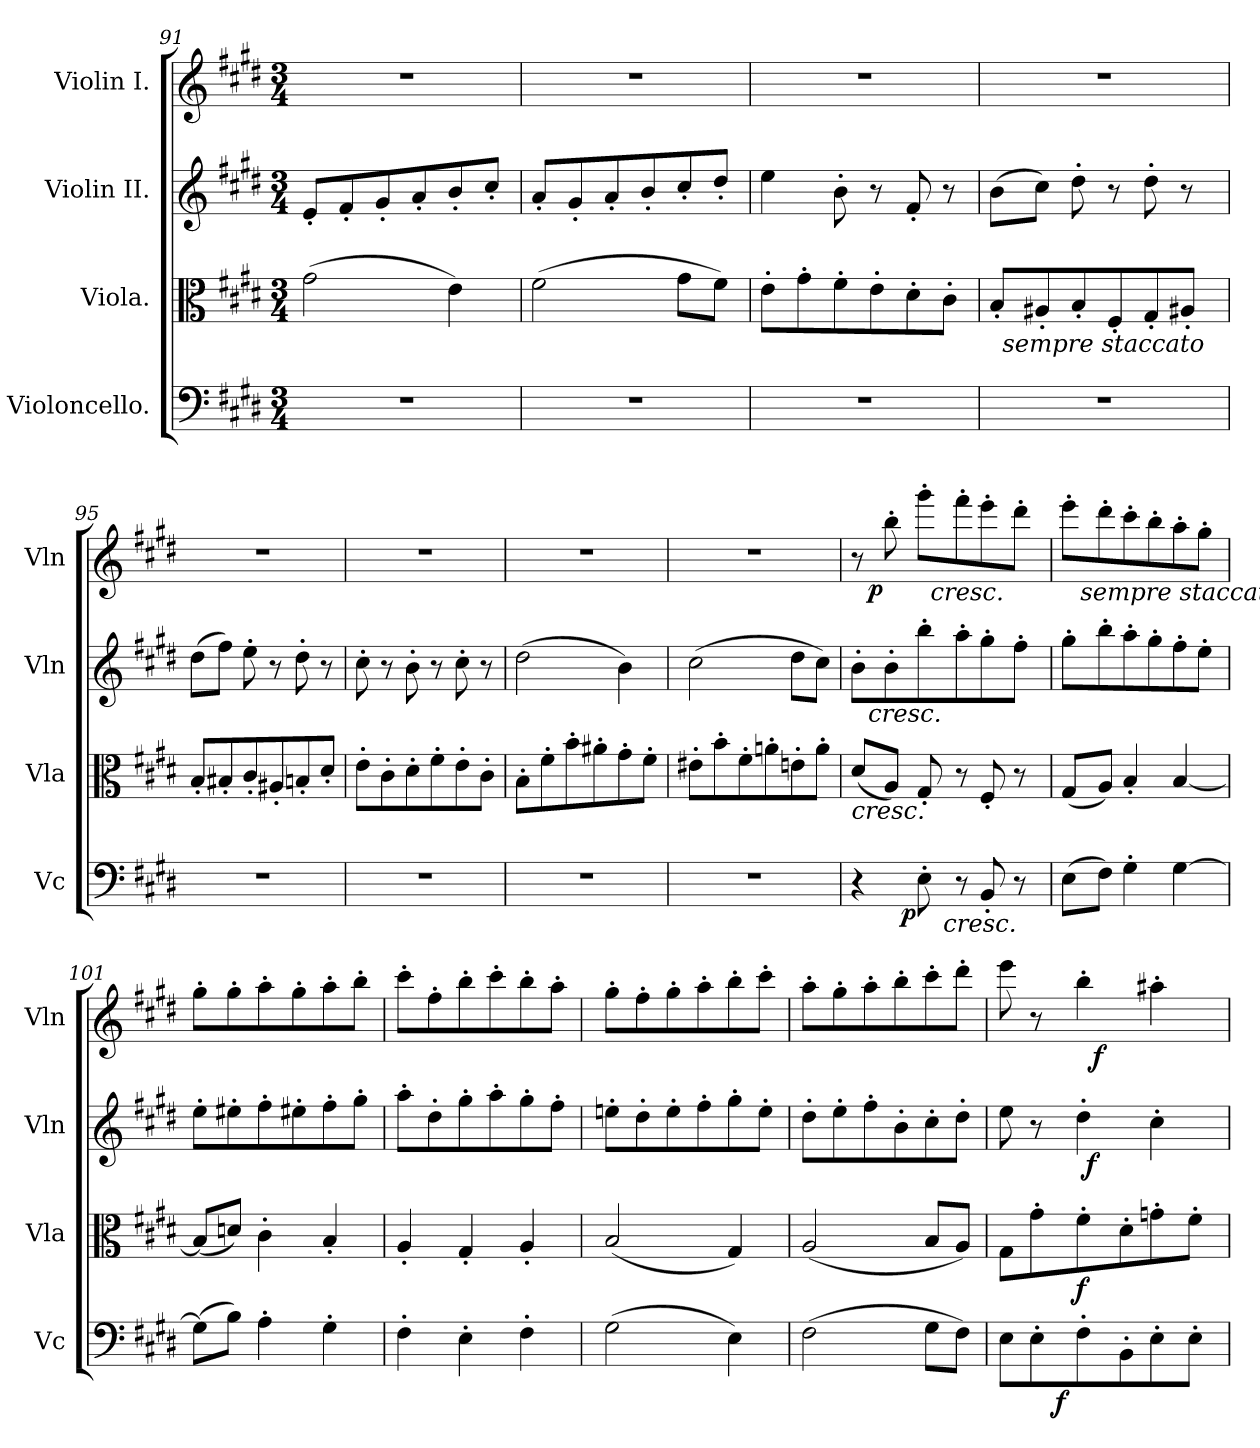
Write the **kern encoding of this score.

**kern	**dynam	**kern	**dynam	**kern	**dynam	**kern	**dynam
*part4	*part4	*part3	*part3	*part2	*part2	*part1	*part1
*staff4	*staff4	*staff3	*staff3	*staff2	*staff2	*staff1	*staff1
*I"Violoncello.	*	*I"Viola.	*	*I"Violin II.	*	*I"Violin I.	*
*I'Vc	*	*I'Vla	*	*I'Vln	*	*I'Vln	*
!!LO:PB:g=z
*clefF4	*	*clefC3	*	*clefG2	*	*clefG2	*
*k[f#c#g#d#]	*	*k[f#c#g#d#]	*	*k[f#c#g#d#]	*	*k[f#c#g#d#]	*
*E:	*	*E:	*	*E:	*	*E:	*
*M3/4	*	*M3/4	*	*M3/4	*	*M3/4	*
=91	=91	=91	=91	=91	=91	=91	=91
2.r	.	(>2g#\	.	8e'</L	.	2.r	.
.	.	.	.	8f#'</	.	.	.
.	.	.	.	8g#'</	.	.	.
.	.	.	.	8a'</	.	.	.
.	.	4e\)	.	8b'</	.	.	.
.	.	.	.	8cc#'</J	.	.	.
=92	=92	=92	=92	=92	=92	=92	=92
2.r	.	(>2f#\	.	8a'</L	.	2.r	.
.	.	.	.	8g#'</	.	.	.
.	.	.	.	8a'</	.	.	.
.	.	.	.	8b'</	.	.	.
.	.	8g#\L	.	8cc#'</	.	.	.
.	.	8f#\J)	.	8dd#'</J	.	.	.
=93	=93	=93	=93	=93	=93	=93	=93
2.r	.	8e'>\L	.	4ee\	.	2.r	.
.	.	8g#'>\	.	.	.	.	.
.	.	8f#'>\	.	8b'>\	.	.	.
.	.	8e'>\	.	8r	.	.	.
.	.	8d#'>\	.	8f#'</	.	.	.
.	.	8c#'>\J	.	8r	.	.	.
=94	=94	=94	=94	=94	=94	=94	=94
*	*	*^	*	*	*	*	*
2.r	.	8B'</L	48ryy	.	(>8b\L	.	2.r	.
!	!	!	!LO:TX:b:i:t=sempre staccato	!	!	!	!	!
.	.	.	3%2ryy	.	.	.	.	.
.	.	8A#X'</	.	.	8cc#\J)	.	.	.
.	.	8B'</	.	.	8dd#'>\	.	.	.
.	.	8F#'</	.	.	8r	.	.	.
.	.	8G#'</	.	.	8dd#'>\	.	.	.
.	.	8A#X'</J	.	.	8r	.	.	.
.	.	.	24.ryy	.	.	.	.	.
*	*	*v	*v	*	*	*	*	*
=95	=95	=95	=95	=95	=95	=95	=95
2.r	.	8B'</L	.	(>8dd#\L	.	2.r	.
.	.	8B#X'</	.	8ff#\J)	.	.	.
.	.	8c#'</	.	8ee'>\	.	.	.
.	.	8A#X'</	.	8r	.	.	.
.	.	8Bn'</	.	8dd#'>\	.	.	.
.	.	8d#'</J	.	8r	.	.	.
=96	=96	=96	=96	=96	=96	=96	=96
2.r	.	8e'>\L	.	8cc#'>\	.	2.r	.
.	.	8c#'>\	.	8r	.	.	.
.	.	8d#'>\	.	8b'>\	.	.	.
.	.	8f#'>\	.	8r	.	.	.
.	.	8e'>\	.	8cc#'>\	.	.	.
.	.	8c#'>\J	.	8r	.	.	.
=97	=97	=97	=97	=97	=97	=97	=97
2.r	.	8B'>\L	.	(>2dd#\	.	2.r	.
.	.	8f#'>\	.	.	.	.	.
.	.	8b'>\	.	.	.	.	.
.	.	8a#X'>\	.	.	.	.	.
.	.	8g#'>\	.	4b\)	.	.	.
.	.	8f#'>\J	.	.	.	.	.
=98	=98	=98	=98	=98	=98	=98	=98
2.r	.	8e#X'>\L	.	(>2cc#\	.	2.r	.
.	.	8b'>\	.	.	.	.	.
.	.	8f#'>\	.	.	.	.	.
.	.	8an'>\	.	.	.	.	.
.	.	8en'>\	.	8dd#\L	.	.	.
.	.	8a'>\J	.	8cc#\J)	.	.	.
=99	=99	=99	=99	=99	=99	=99	=99
*^	*	*	*	*	*	*^	*
!	!	!	!LO:TX:b:i:t=cresc.	!	!	!	!	!	!
*	*^	*	*	*	*^	*	*	*^	*
4r	8.ryy	3ryy	.	(<8d#/L	.	8b'>\L	16ryy	.	8r	16ryy	6..ryy	.
!	!	!	!	!	!	!	!LO:TX:b:i:t=cresc.	!	!	!	!	!
!	!	!	!	!	!	!	!	!	!	!	!	!LO:DY:b
.	.	.	.	.	.	.	2ryy	.	.	2ryy	.	p
.	.	.	.	8A/J)	.	8b'>\	.	.	8bb'>\	.	.	.
!	!	!	!LO:DY:b	!	!	!	!	!	!	!	!	!
.	2ryy	.	p	.	.	.	.	.	.	.	.	.
8E'>\	.	.	.	8G#'</	.	8bb'>\	.	.	8ggg#'>\L	.	.	.
!	!	!	!	!	!	!	!	!	!	!	!LO:TX:b:i:t=cresc.	!
.	.	.	.	.	.	.	.	.	.	.	3ryy	.
!	!	!LO:TX:b:i:t=cresc.	!	!	!	!	!	!	!	!	!	!
.	.	3ryy	.	.	.	.	.	.	.	.	.	.
8r	.	.	.	8r	.	8aa'>\	.	.	8fff#'>\	.	.	.
8BB'</	.	.	.	8F#'</	.	8gg#'>\	.	.	8eee'>\	.	.	.
.	.	.	.	.	.	.	8.ryy	.	.	8.ryy	.	.
8r	.	.	.	8r	.	8ff#'>\J	.	.	8ddd#'>\J	.	12.ryy	.
.	.	12ryy	.	.	.	.	.	.	.	.	.	.
.	16ryy	.	.	.	.	.	.	.	.	.	.	.
*	*	*	*	*	*	*v	*v	*	*	*	*	*
*v	*v	*v	*	*	*	*	*	*	*v	*v	*
!!LO:LB:g=z
=100	=100	=100	=100	=100	=100	=100	=100	=100
(>8E\L	.	(<8G#/L	.	8gg#'>\L	.	8eee'>\L	24ryy	.
.	.	.	.	.	.	.	96ryy	.
!	!	!	!	!	!	!	!LO:TX:b:i:t=sempre staccato	!
.	.	.	.	.	.	.	3%2ryy	.
8F#\J)	.	8A/J)	.	8bb'>\	.	8ddd#'>\	.	.
4G#'>\	.	4B'</	.	8aa'>\	.	8ccc#'>\	.	.
.	.	.	.	8gg#'>\	.	8bb'>\	.	.
[4G#\	.	[4B/	.	8ff#'>\	.	8aa'>\	.	.
.	.	.	.	8ee'>\J	.	8gg#'>\J	.	.
.	.	.	.	.	.	.	48.ryy	.
*	*	*	*	*	*	*v	*v	*
=101	=101	=101	=101	=101	=101	=101	=101
(>8G#\L]	.	(<8B/L]	.	8ee'>\L	.	8gg#'>\L	.
8B\J)	.	8dn/J)	.	8ee#X'>\	.	8gg#'>\	.
4A'>\	.	4c#'>\	.	8ff#'>\	.	8aa'>\	.
.	.	.	.	8ee#X'>\	.	8gg#'>\	.
4G#'>\	.	4B'</	.	8ff#'>\	.	8aa'>\	.
.	.	.	.	8gg#'>\J	.	8bb'>\J	.
=102	=102	=102	=102	=102	=102	=102	=102
4F#'>\	.	4A'</	.	8aa'>\L	.	8ccc#'>\L	.
.	.	.	.	8dd#'>\	.	8ff#'>\	.
4E'>\	.	4G#'</	.	8gg#'>\	.	8bb'>\	.
.	.	.	.	8aa'>\	.	8ccc#'>\	.
4F#'>\	.	4A'</	.	8gg#'>\	.	8bb'>\	.
.	.	.	.	8ff#'>\J	.	8aa'>\J	.
=103	=103	=103	=103	=103	=103	=103	=103
(>2G#\	.	(<2B/	.	8een'>\L	.	8gg#'>\L	.
.	.	.	.	8dd#'>\	.	8ff#'>\	.
.	.	.	.	8ee'>\	.	8gg#'>\	.
.	.	.	.	8ff#'>\	.	8aa'>\	.
4E\)	.	4G#/)	.	8gg#'>\	.	8bb'>\	.
.	.	.	.	8ee'>\J	.	8ccc#'>\J	.
=104	=104	=104	=104	=104	=104	=104	=104
(>2F#\	.	(<2A/	.	8dd#'>\L	.	8aa'>\L	.
.	.	.	.	8ee'>\	.	8gg#'>\	.
.	.	.	.	8ff#'>\	.	8aa'>\	.
.	.	.	.	8b'>\	.	8bb'>\	.
8G#\L	.	8B/L	.	8cc#'>\	.	8ccc#'>\	.
8F#\J)	.	8A/J)	.	8dd#'>\J	.	8ddd#'>\J	.
=105	=105	=105	=105	=105	=105	=105	=105
*^	*	*	*	*^	*	*^	*
8E\L	8.ryy	.	8G#\L	.	8ee\	6ryy	.	8eee\	4ryy	.
8E'>\	.	.	8g#'>\	.	8r	.	.	8r	.	.
.	.	.	.	.	.	12ryy	.	.	.	.
!	!	!LO:DY:b	!	!	!	!	!	!	!	!
.	2ryy	f	.	.	.	.	.	.	.	.
!	!	!	!	!LO:DY:b	!	!	!	!	!	!
8F#'>\	.	.	8f#'>\	f	4dd#'>\	48ryy	.	4bb'>\	32ryy	.
!	!	!	!	!	!	!	!LO:DY:b	!	!	!
.	.	.	.	.	.	3ryy	f	.	.	.
!	!	!	!	!	!	!	!	!	!	!LO:DY:b
.	.	.	.	.	.	.	.	.	4...ryy	f
8BB'>\	.	.	8d#'>\	.	.	.	.	.	.	.
8E'>\	.	.	8gn'>\	.	4cc#'>\	.	.	4aa#X'>\	.	.
.	.	.	.	.	.	12..ryy	.	.	.	.
8E'>\J	.	.	8f#'>\J	.	.	.	.	.	.	.
.	16ryy	.	.	.	.	.	.	.	.	.
*	*	*	*	*	*v	*v	*	*	*	*
*v	*v	*	*	*	*	*	*v	*v	*
=	=	=	=	=	=	=	=
*-	*-	*-	*-	*-	*-	*-	*-
